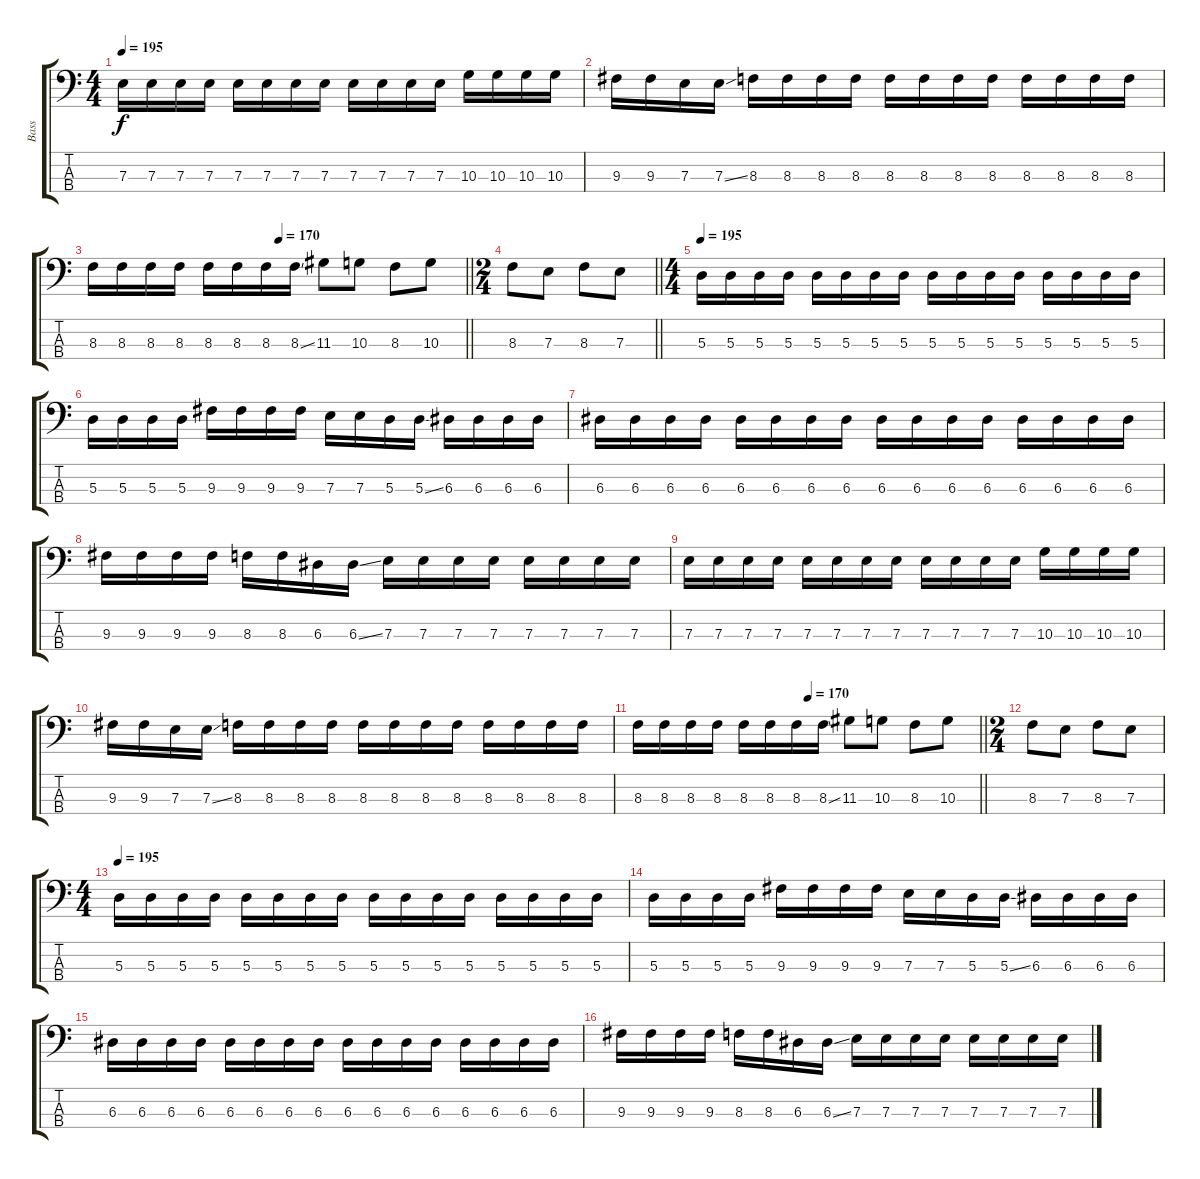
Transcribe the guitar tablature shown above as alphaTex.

\track ("Bass" "Bass") {instrument electricbasspick}
\staff {score tabs}
\tuning (G2 D2 A1 E1) {hide}
\ts (4 4)
\tempo 195
\clef f4
\ks c
7.3.16{dy f} 7.3.16 7.3.16 7.3.16 7.3.16 7.3.16 7.3.16 7.3.16 7.3.16 7.3.16 7.3.16 7.3.16 10.3.16 10.3.16 10.3.16 10.3.16 |
9.3.16 9.3.16 7.3.16 7.3{ss}.16 8.3.16 8.3.16 8.3.16 8.3.16 8.3.16 8.3.16 8.3.16 8.3.16 8.3.16 8.3.16 8.3.16 8.3.16 |
\tempo (170 0.5)
\barLineRight lightlight
8.3.16 8.3.16 8.3.16 8.3.16 8.3.16 8.3.16 8.3.16 8.3{ss}.16 11.3.8 10.3.8 8.3.8 10.3.8 |
\ts (2 4)
\barLineRight lightlight
8.3.8 7.3.8 8.3.8 7.3.8 |
\ts (4 4)
\tempo 195
5.3.16 5.3.16 5.3.16 5.3.16 5.3.16 5.3.16 5.3.16 5.3.16 5.3.16 5.3.16 5.3.16 5.3.16 5.3.16 5.3.16 5.3.16 5.3.16 |
5.3.16 5.3.16 5.3.16 5.3.16 9.3.16 9.3.16 9.3.16 9.3.16 7.3.16 7.3.16 5.3.16 5.3{ss}.16 6.3.16 6.3.16 6.3.16 6.3.16 |
6.3.16 6.3.16 6.3.16 6.3.16 6.3.16 6.3.16 6.3.16 6.3.16 6.3.16 6.3.16 6.3.16 6.3.16 6.3.16 6.3.16 6.3.16 6.3.16 |
9.3.16 9.3.16 9.3.16 9.3.16 8.3.16 8.3.16 6.3.16 6.3{ss}.16 7.3.16 7.3.16 7.3.16 7.3.16 7.3.16 7.3.16 7.3.16 7.3.16 |
7.3.16 7.3.16 7.3.16 7.3.16 7.3.16 7.3.16 7.3.16 7.3.16 7.3.16 7.3.16 7.3.16 7.3.16 10.3.16 10.3.16 10.3.16 10.3.16 |
9.3.16 9.3.16 7.3.16 7.3{ss}.16 8.3.16 8.3.16 8.3.16 8.3.16 8.3.16 8.3.16 8.3.16 8.3.16 8.3.16 8.3.16 8.3.16 8.3.16 |
\tempo (170 0.5)
\barLineRight lightlight
8.3.16 8.3.16 8.3.16 8.3.16 8.3.16 8.3.16 8.3.16 8.3{ss}.16 11.3.8 10.3.8 8.3.8 10.3.8 |
\ts (2 4)
8.3.8 7.3.8 8.3.8 7.3.8 |
\ts (4 4)
\tempo 195
5.3.16 5.3.16 5.3.16 5.3.16 5.3.16 5.3.16 5.3.16 5.3.16 5.3.16 5.3.16 5.3.16 5.3.16 5.3.16 5.3.16 5.3.16 5.3.16 |
5.3.16 5.3.16 5.3.16 5.3.16 9.3.16 9.3.16 9.3.16 9.3.16 7.3.16 7.3.16 5.3.16 5.3{ss}.16 6.3.16 6.3.16 6.3.16 6.3.16 |
6.3.16 6.3.16 6.3.16 6.3.16 6.3.16 6.3.16 6.3.16 6.3.16 6.3.16 6.3.16 6.3.16 6.3.16 6.3.16 6.3.16 6.3.16 6.3.16 |
9.3.16 9.3.16 9.3.16 9.3.16 8.3.16 8.3.16 6.3.16 6.3{ss}.16 7.3.16 7.3.16 7.3.16 7.3.16 7.3.16 7.3.16 7.3.16 7.3.16
